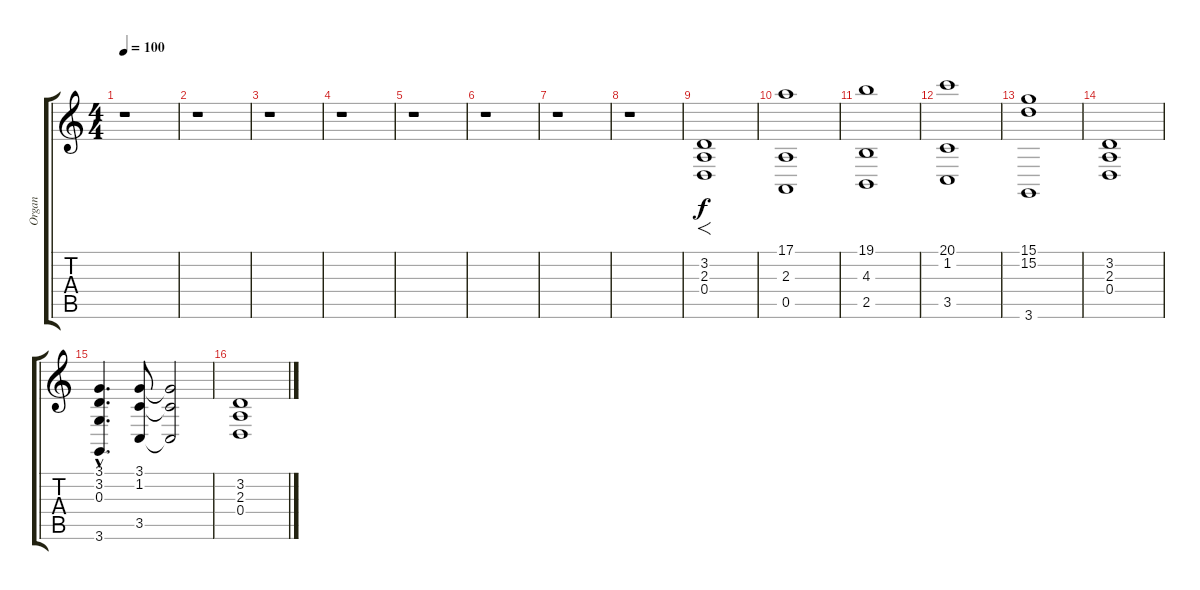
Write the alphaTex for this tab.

\track ("Organ" "Organ") {instrument drawbarorgan}
\staff {score tabs}
\tuning (E4 B3 G3 D3 A2 E2) {hide}
\ts (4 4)
\tempo 100
\clef g2
\ks c
r.1{dy f} |
r.1 |
r.1 |
r.1 |
r.1 |
r.1 |
r.1 |
r.1 |
(3.2 2.3 0.4).1{f} |
(17.1 2.3 0.5).1 |
(19.1 4.3 2.5).1 |
(20.1 1.2 3.5).1 |
(15.1 15.2 3.6).1 |
(3.2 2.3 0.4).1 |
(3.1{hac} 3.2{hac} 0.3{hac} 3.6{hac}).4{d} (3.1 1.2 3.5).8 (3.1{t} 1.2{t} 3.5{t}).2 |
(3.2 2.3 0.4).1
